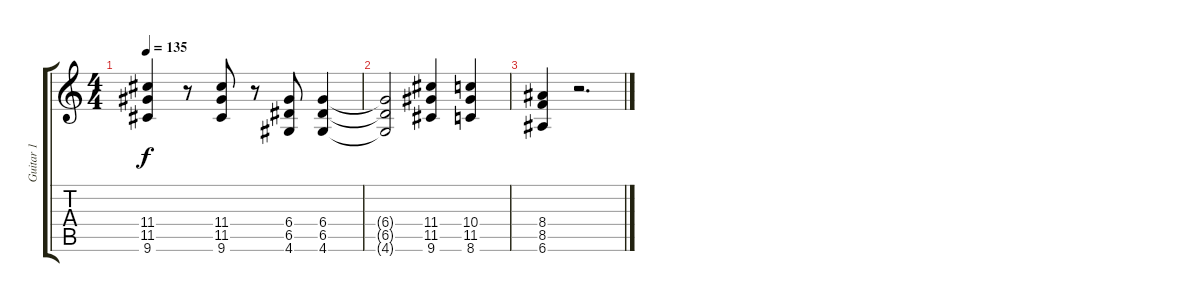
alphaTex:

\track ("Guitar 1" "Guitar 1") {instrument overdrivenguitar}
\staff {score tabs}
\tuning (E4 B3 G3 D3 A2 E2) {hide}
\ts (4 4)
\tempo 135
\clef g2
\ks c
(11.4 11.5 9.6).4{dy f} r.8 (11.4 11.5 9.6).8 r.8 (6.4 6.5 4.6).8 (6.4 6.5 4.6).4 |
(6.4{t} 6.5{t} 4.6{t}).2 (11.4 11.5 9.6).4 (10.4 11.5 8.6).4 |
(8.4 8.5 6.6).4 r.2{d}
